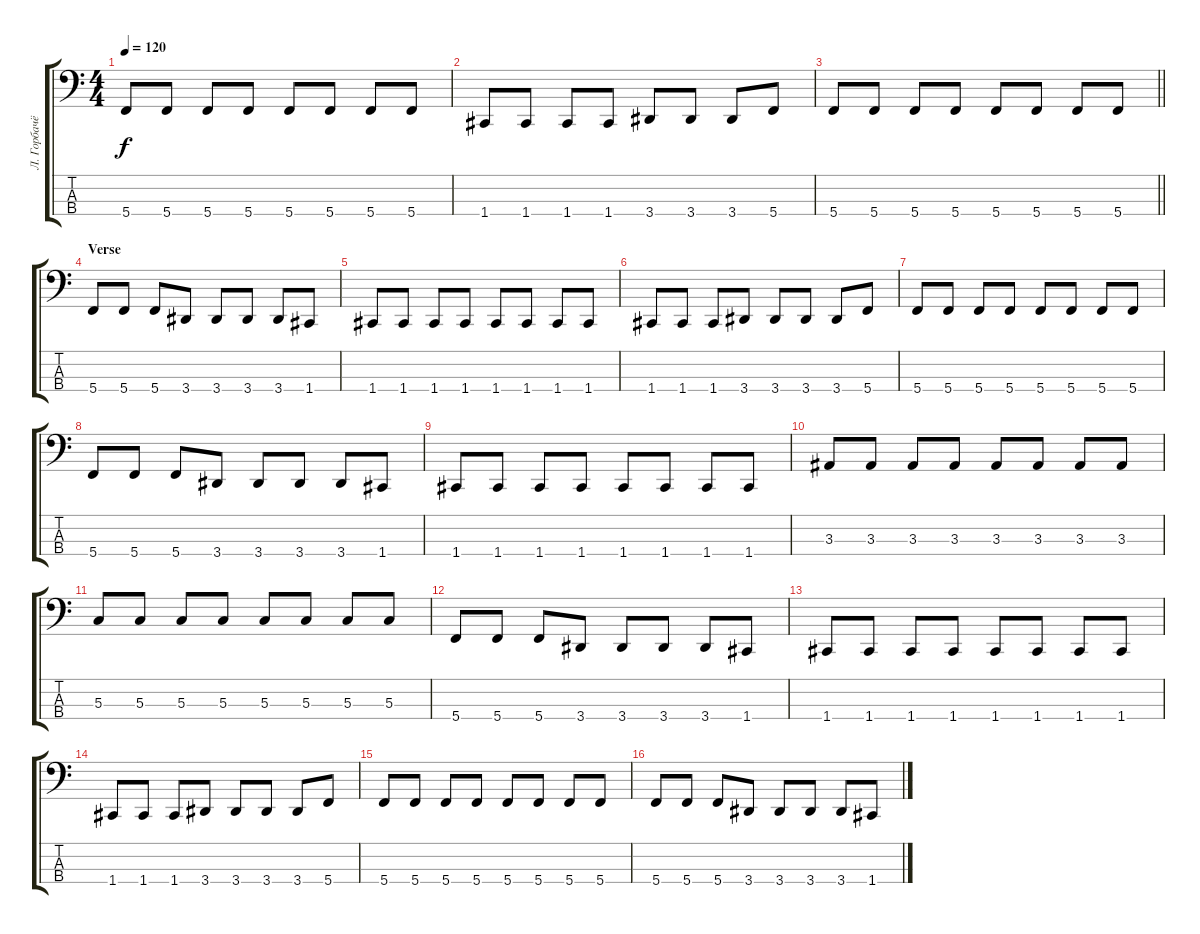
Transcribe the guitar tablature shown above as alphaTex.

\track ("Л. Горбачёв" "Л. Горбачё") {instrument electricbassfinger}
\staff {score tabs}
\tuning (F2 C2 G1 C1) {hide}
\ts (4 4)
\tempo 120
\clef f4
\ks c
5.4.8{dy f} 5.4.8 5.4.8 5.4.8 5.4.8 5.4.8 5.4.8 5.4.8 |
1.4.8 1.4.8 1.4.8 1.4.8 3.4.8 3.4.8 3.4.8 5.4.8 |
\barLineRight lightlight
5.4.8 5.4.8 5.4.8 5.4.8 5.4.8 5.4.8 5.4.8 5.4.8 |
\section ("" "Verse")
5.4.8 5.4.8 5.4.8 3.4.8 3.4.8 3.4.8 3.4.8 1.4.8 |
1.4.8 1.4.8 1.4.8 1.4.8 1.4.8 1.4.8 1.4.8 1.4.8 |
1.4.8 1.4.8 1.4.8 3.4.8 3.4.8 3.4.8 3.4.8 5.4.8 |
5.4.8 5.4.8 5.4.8 5.4.8 5.4.8 5.4.8 5.4.8 5.4.8 |
5.4.8 5.4.8 5.4.8 3.4.8 3.4.8 3.4.8 3.4.8 1.4.8 |
1.4.8 1.4.8 1.4.8 1.4.8 1.4.8 1.4.8 1.4.8 1.4.8 |
3.3.8 3.3.8 3.3.8 3.3.8 3.3.8 3.3.8 3.3.8 3.3.8 |
5.3.8 5.3.8 5.3.8 5.3.8 5.3.8 5.3.8 5.3.8 5.3.8 |
5.4.8 5.4.8 5.4.8 3.4.8 3.4.8 3.4.8 3.4.8 1.4.8 |
1.4.8 1.4.8 1.4.8 1.4.8 1.4.8 1.4.8 1.4.8 1.4.8 |
1.4.8 1.4.8 1.4.8 3.4.8 3.4.8 3.4.8 3.4.8 5.4.8 |
5.4.8 5.4.8 5.4.8 5.4.8 5.4.8 5.4.8 5.4.8 5.4.8 |
5.4.8 5.4.8 5.4.8 3.4.8 3.4.8 3.4.8 3.4.8 1.4.8
